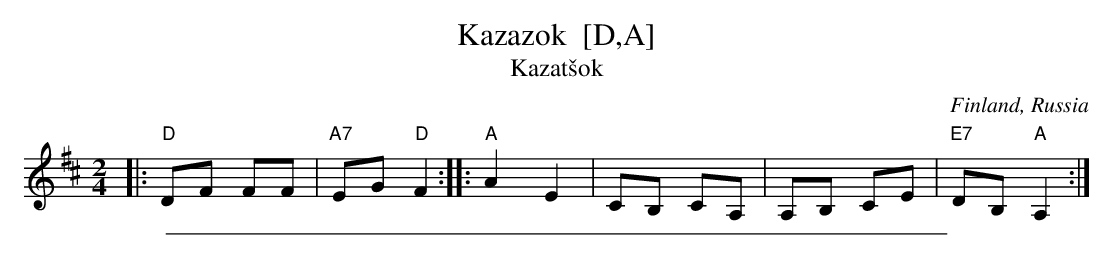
X:1
T: Kazazok  [D,A]
T: Kazat\vsok
O: Finland, Russia
M: 2/4
L: 1/8
K: D
|: "D"DF FF | "A7"EG "D"F2 :|\
|: "A"A2 E2 | CB, CA, | A,B, CE | "E7"DB, "A"A,2 :|
